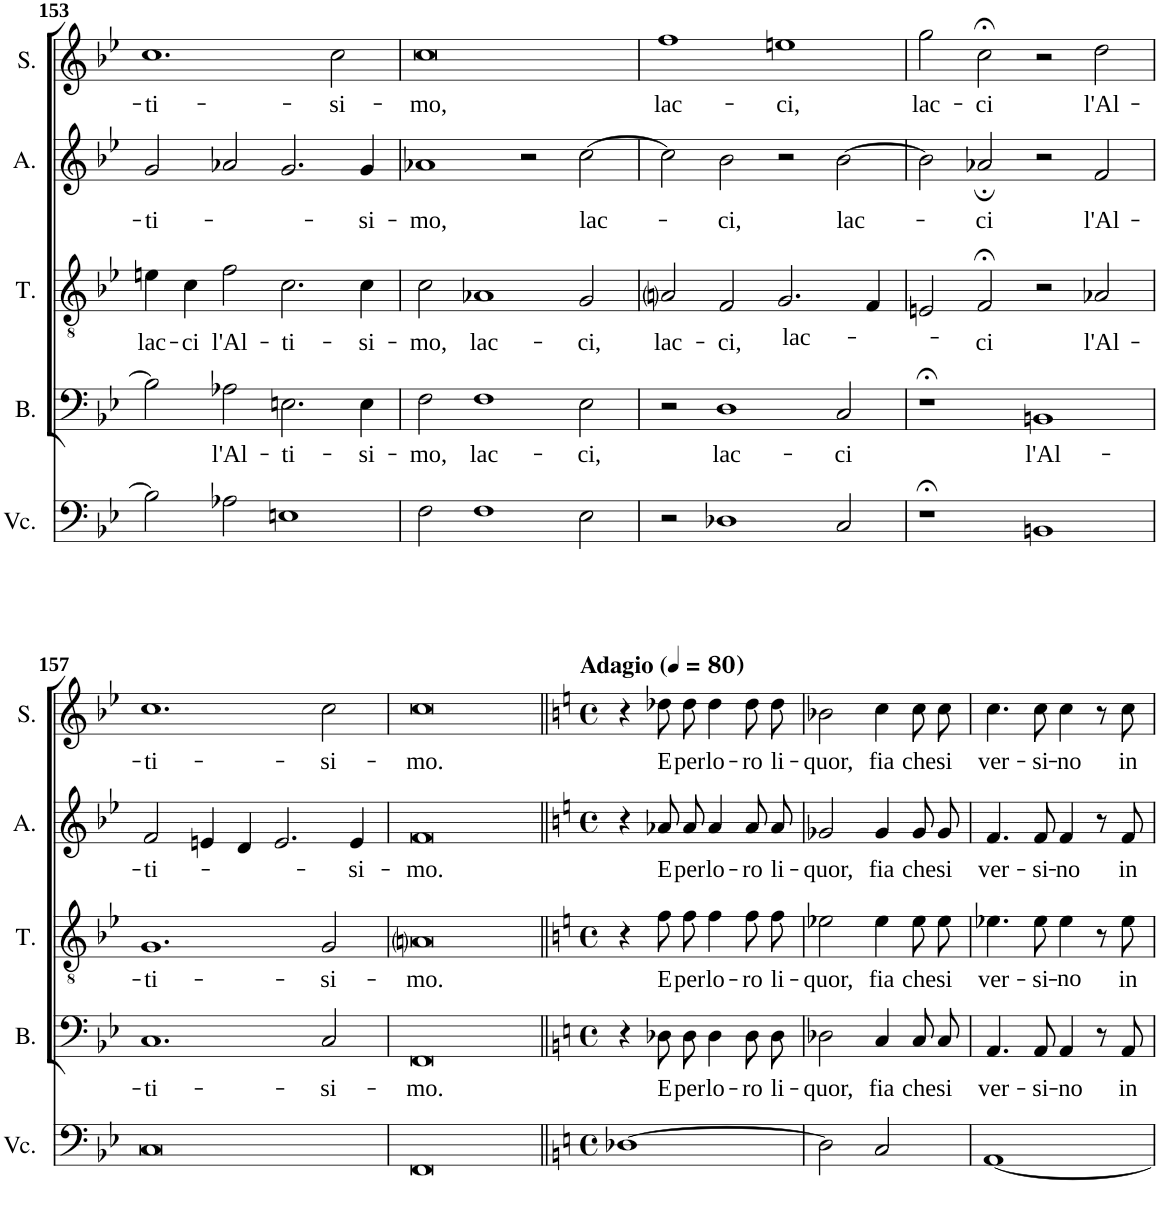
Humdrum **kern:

**kern	**kern	**text	**kern	**text	**kern	**text	**kern	**text
*part5	*part4	*part4	*part3	*part3	*part2	*part2	*part1	*part1
*staff5	*staff4	*staff4	*staff3	*staff3	*staff2	*staff2	*staff1	*staff1
*I"B.C.	*I"Basse	*	*I"Ténor	*	*I"Alto	*	*I"Soprano	*
*	*I'B.	*	*I'T.	*	*I'A.	*	*I'S.	*
!!LO:PB:g=z
*clefF4	*clefF4	*	*clefGv2	*	*clefG2	*	*clefG2	*
*k[b-e-]	*k[b-e-]	*	*k[b-e-]	*	*k[b-e-]	*	*k[b-e-]	*
*B-:	*B-:	*	*B-:	*	*B-:	*	*B-:	*
*M4/2	*M4/2	*	*M4/2	*	*M4/2	*	*M4/2	*
=153	=153	=153	=153	=153	=153	=153	=153	=153
!	!	!	!	!LO:LY:b	!	!LO:LY:b	!	!LO:LY:b
2B-\]	2B-\]	.	4en\	lac-	2g/	-ti-	1.cc	-ti-
!	!	!	!	!LO:LY:b	!	!	!	!
.	.	.	4c\	-ci	.	.	.	.
!	!	!LO:LY:b	!	!LO:LY:b	!	!	!	!
2A-X\	2A-X\	l'Al-	2f\	l'Al-	2a-X/	.	.	.
!	!	!LO:LY:b	!	!LO:LY:b	!	!	!	!
1En	2.En\	-ti-	2.c\	-ti-	2.g/	.	.	.
!	!	!	!	!	!	!	!	!LO:LY:b
.	.	.	.	.	.	.	2cc\	-si-
!	!	!LO:LY:b	!	!LO:LY:b	!	!LO:LY:b	!	!
.	4E\	-si-	4c\	-si-	4g/	-si-	.	.
=154	=154	=154	=154	=154	=154	=154	=154	=154
!	!	!LO:LY:b	!	!LO:LY:b	!	!LO:LY:b	!	!LO:LY:b
2F\	2F\	-mo,	2c\	-mo,	1a-X	-mo,	0cc	-mo,
!	!	!LO:LY:b	!	!LO:LY:b	!	!	!	!
1F	1F	lac-	1A-X	lac-	.	.	.	.
.	.	.	.	.	2r	.	.	.
!	!	!LO:LY:b	!	!LO:LY:b	!	!LO:LY:b	!	!
2E-\	2E-\	-ci,	2G/	-ci,	[2cc\	lac-	.	.
=155	=155	=155	=155	=155	=155	=155	=155	=155
!	!	!	!	!LO:LY:b	!	!	!	!LO:LY:b
2r	2r	.	2Ani/	lac-	2cc\]	.	1ff	lac-
!	!	!LO:LY:b	!	!LO:LY:b	!	!LO:LY:b	!	!
1D-X	1D	lac-	2F/	-ci,	2b-\	-ci,	.	.
!	!	!	!	!LO:LY:b	!	!	!	!LO:LY:b
.	.	.	2.G/	lac-	2r	.	1een	-ci,
!	!	!LO:LY:b	!	!	!	!LO:LY:b	!	!
2C/	2C/	-ci	.	.	[2b-\	lac-	.	.
.	.	.	4F/	.	.	.	.	.
=156	=156	=156	=156	=156	=156	=156	=156	=156
!	!	!	!	!	!	!	!	!LO:LY:b
1r;<	1r;<	.	2En/	.	2b-\]	.	2gg\	lac-
!	!	!	!	!LO:LY:b	!	!LO:LY:b	!	!LO:LY:b
.	.	.	2F;</	-ci	2a-X;/	-ci	2cc;<\	-ci
!	!	!LO:LY:b	!	!	!	!	!	!
1BBn	1BBn	l'Al-	2r	.	2r	.	2r	.
!	!	!	!	!LO:LY:b	!	!LO:LY:b	!	!LO:LY:b
.	.	.	2A-X/	l'Al-	2f/	l'Al-	2dd\	l'Al-
!!LO:LB:g=z
=157	=157	=157	=157	=157	=157	=157	=157	=157
!	!	!LO:LY:b	!	!LO:LY:b	!	!LO:LY:b	!	!LO:LY:b
0C	1.C	-ti-	1.G	-ti-	2f/	-ti-	1.cc	-ti-
.	.	.	.	.	4en/	.	.	.
.	.	.	.	.	4d/	.	.	.
.	.	.	.	.	2.e/	.	.	.
!	!	!LO:LY:b	!	!LO:LY:b	!	!	!	!LO:LY:b
.	2C/	-si-	2G/	-si-	.	.	2cc\	-si-
!	!	!	!	!	!	!LO:LY:b	!	!
.	.	.	.	.	4e/	-si-	.	.
=158	=158	=158	=158	=158	=158	=158	=158	=158
!	!	!LO:LY:b	!	!LO:LY:b	!	!LO:LY:b	!	!LO:LY:b
0FF	0FF	-mo.	0Ani	-mo.	0f	-mo.	0cc	-mo.
=159||	=159||	=159||	=159||	=159||	=159||	=159||	=159||	=159||
*k[]	*k[]	*	*k[]	*	*k[]	*	*k[]	*
*C:	*C:	*	*C:	*	*C:	*	*C:	*
*M4/4	*M4/4	*	*M4/4	*	*M4/4	*	*M4/4	*
*met(c)	*met(c)	*	*met(c)	*	*met(c)	*	*met(c)	*
*	*	*	*	*	*	*	*MM80	*
!	!	!	!	!	!	!	!LO:TX:a:B:t=Adagio	!
[1D-X	4r	.	4r	.	4r	.	4r	.
!	!	!LO:LY:b	!	!LO:LY:b	!	!LO:LY:b	!	!LO:LY:b
.	8D-X\L	E	8f\L	E	8a-X/L	E	8dd-X\L	E
!	!	!LO:LY:b	!	!LO:LY:b	!	!LO:LY:b	!	!LO:LY:b
.	8D-\J	per	8f\J	per	8a-/J	per	8dd-\J	per
!	!	!LO:LY:b	!	!LO:LY:b	!	!LO:LY:b	!	!LO:LY:b
.	4D-\	lo-	4f\	lo-	4a-/	lo-	4dd-\	lo-
!	!	!LO:LY:b	!	!LO:LY:b	!	!LO:LY:b	!	!LO:LY:b
.	8D-\L	-ro	8f\L	-ro	8a-/L	-ro	8dd-\L	-ro
!	!	!LO:LY:b	!	!LO:LY:b	!	!LO:LY:b	!	!LO:LY:b
.	8D-\J	li-	8f\J	li-	8a-/J	li-	8dd-\J	li-
=160	=160	=160	=160	=160	=160	=160	=160	=160
!	!	!LO:LY:b	!	!LO:LY:b	!	!LO:LY:b	!	!LO:LY:b
2D-\]	2D-X\	-quor,	2e-X\	-quor,	2g-X/	-quor,	2b-X\	-quor,
!	!	!LO:LY:b	!	!LO:LY:b	!	!LO:LY:b	!	!LO:LY:b
2C/	4C/	fia	4e-\	fia	4g-/	fia	4cc\	fia
!	!	!LO:LY:b	!	!LO:LY:b	!	!LO:LY:b	!	!LO:LY:b
.	8C/L	che	8e-\L	che	8g-/L	che	8cc\L	che
!	!	!LO:LY:b	!	!LO:LY:b	!	!LO:LY:b	!	!LO:LY:b
.	8C/J	si	8e-\J	si	8g-/J	si	8cc\J	si
=161	=161	=161	=161	=161	=161	=161	=161	=161
!	!	!LO:LY:b	!	!LO:LY:b	!	!LO:LY:b	!	!LO:LY:b
[1AA	4.AA/	ver-	4.e-X\	ver-	4.f/	ver-	4.cc\	ver-
!	!	!LO:LY:b	!	!LO:LY:b	!	!LO:LY:b	!	!LO:LY:b
.	8AA/	-si-	8e-\	-si-	8f/	-si-	8cc\	-si-
!	!	!LO:LY:b	!	!LO:LY:b	!	!LO:LY:b	!	!LO:LY:b
.	4AA/	-no	4e-\	-no	4f/	-no	4cc\	-no
.	8r	.	8r	.	8r	.	8r	.
!	!	!LO:LY:b	!	!LO:LY:b	!	!LO:LY:b	!	!LO:LY:b
.	8AA/	in	8e-\	in	8f/	in	8cc\	in
=	=	=	=	=	=	=	=	=
*-	*-	*-	*-	*-	*-	*-	*-	*-
